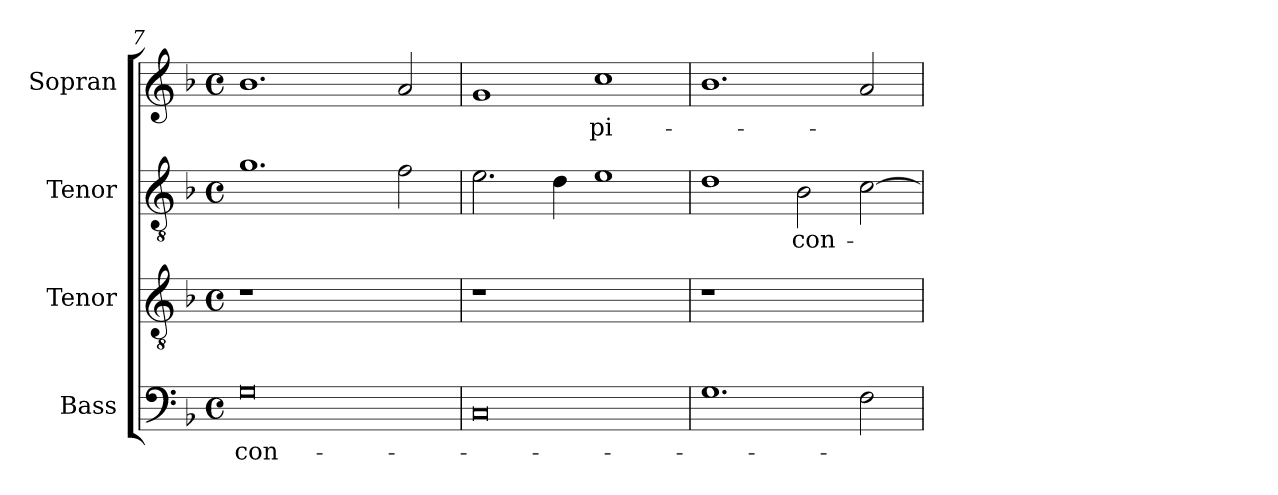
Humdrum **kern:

**kern	**text	**kern	**kern	**text	**kern	**text
*part4	*part4	*part3	*part2	*part2	*part1	*part1
*staff4	*staff4	*staff3	*staff2	*staff2	*staff1	*staff1
*I"Bass	*	*I"Tenor	*I"Tenor	*	*I"Sopran	*
*	*	*I'Tenor	*	*	*	*
*clefF4	*	*clefGv2	*clefGv2	*	*clefG2	*
*	*	*ITrd7c12	*ITrd7c12	*	*	*
*k[b-]	*	*k[b-]	*k[b-]	*	*k[b-]	*
*F:	*	*F:	*F:	*	*F:	*
*M4/4	*	*M4/4	*M4/4	*	*M4/4	*
*met(c)	*	*met(c)	*met(c)	*	*met(c)	*
=7	=7	=7	=7	=7	=7	=7
!	!LO:LY:b:color=#000000	!LO:N:vis=1	!	!	!	!
0Gi	con-	1r	1.Gi	.	1.b-i	.
.	.	1ryy	.	.	.	.
.	.	.	2Fi\	.	2ai/	.
!!LO:LB:g=z
=8	=8	=8	=8	=8	=8	=8
!	!	!LO:N:vis=1	!	!	!	!
0Ci	.	1r	2.Ei\	.	1gi	.
.	.	.	4Di\	.	.	.
!	!	!	!	!	!	!LO:LY:b:color=#000000
.	.	1ryy	1Ei	.	1cci	-pi-
=9	=9	=9	=9	=9	=9	=9
!	!	!LO:N:vis=1	!	!	!	!
1.Gi	.	1r	1Di	.	1.b-i	.
!	!	!	!	!LO:LY:b:color=#000000	!	!
.	.	1ryy	2BB-i\	con-	.	.
2Fi\	.	.	[>2Ci\	.	2ai/	.
=	=	=	=	=	=	=
*-	*-	*-	*-	*-	*-	*-
